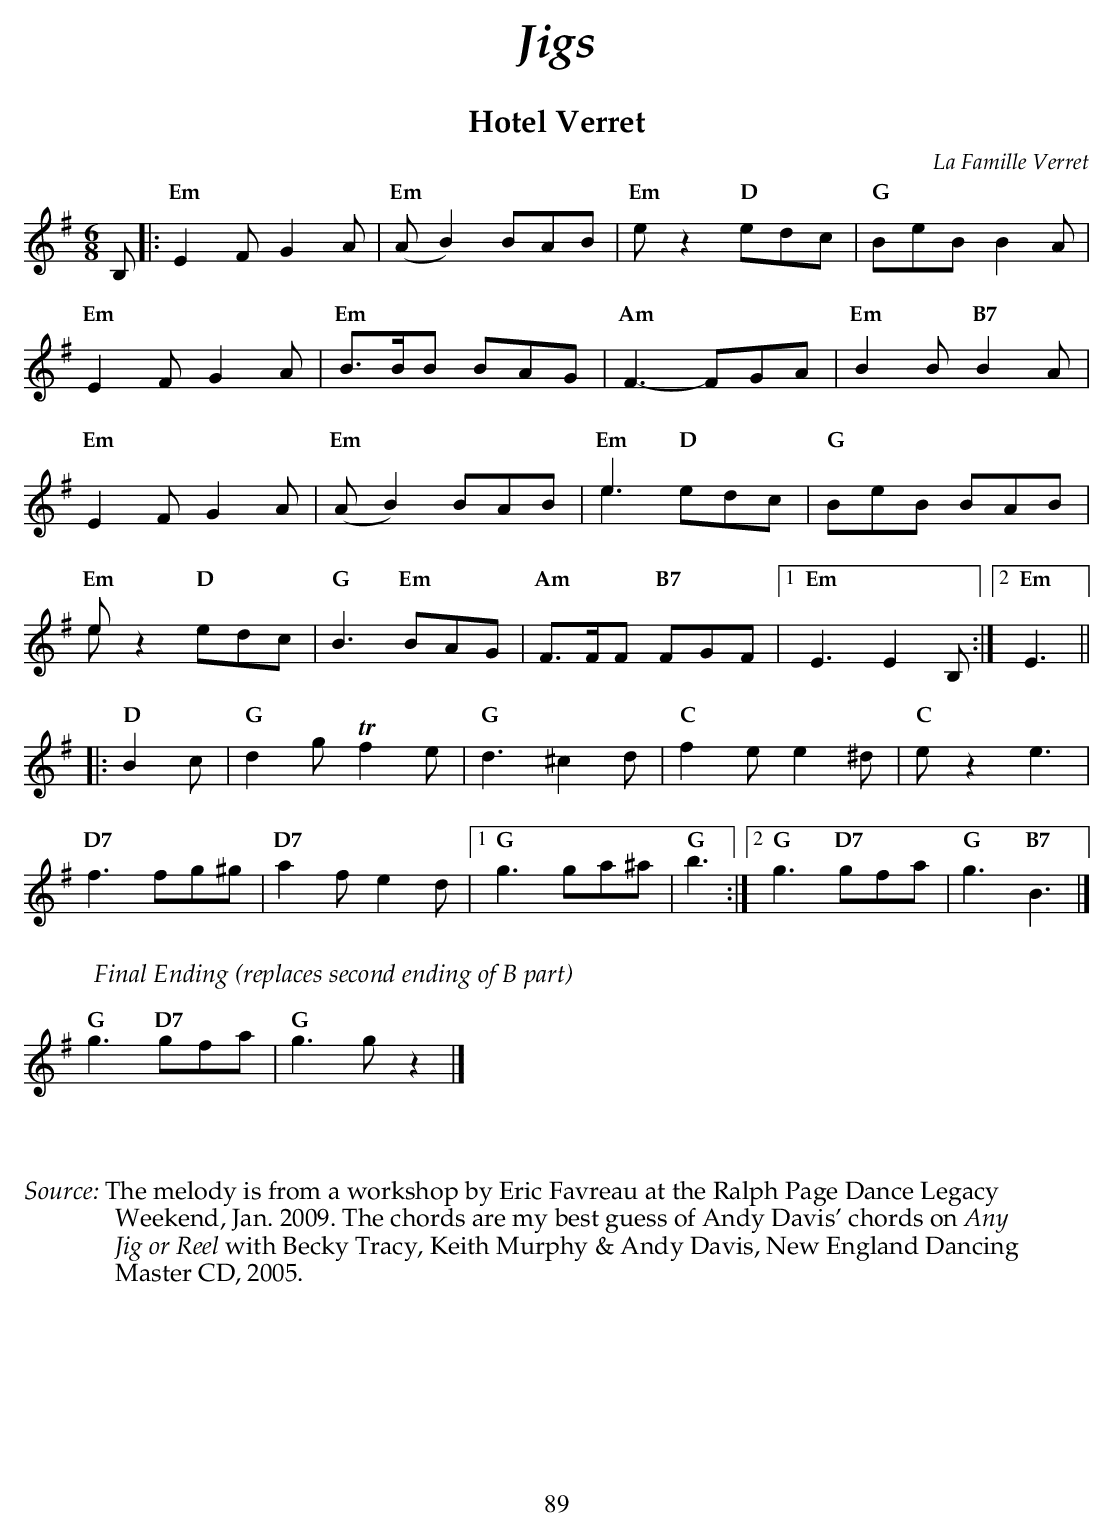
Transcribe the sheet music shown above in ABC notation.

X:1
T:Hotel Verret
O:La Famille Verret
U:s = !slide!
U:t = !trill!
M:6/8
L:1/8
K:Em
B, |:\
"Em" E2F G2A  | "Em" (AB2) BAB  | "Em"  e z2 "D" edc | "G" BeB B2 A |
"Em" E2F G2A  | "Em" B>BB BAG   | "Am" F3-FGA        | "Em" B2B "B7" B2 A |
"Em" E2F G2A  | "Em" (AB2) BAB  | (& "Em" e3 "D" x3 & e3 edc &) | "G" BeB BAB |
(& "Em" ex2 "D" x3 & ez2 edc &) | "G" B3 "Em" BAG    | "Am" F>FF "B7" FGF |1 "Em" E3 E2B, :|2 "Em" E3 ||
K:G
|: "D" B2c |\
"G" d2g tf2e  | "G" d3 ^c2 d | "C" f2 e e2 ^d | "C" e z2 e3 |
"D7" f3 fg^g  | "D7" a2 f e2 d |1 "G" g3 ga^a | "G" b3 :|2 "G" g3 "D7" gfa | "G" g3 "B7"  B3 |]
%%vskip 35
"@0,35$2Final Ending (replaces second ending of B part)$0" "G" g3 "D7" gfa | "G" g3 g z2 |]
